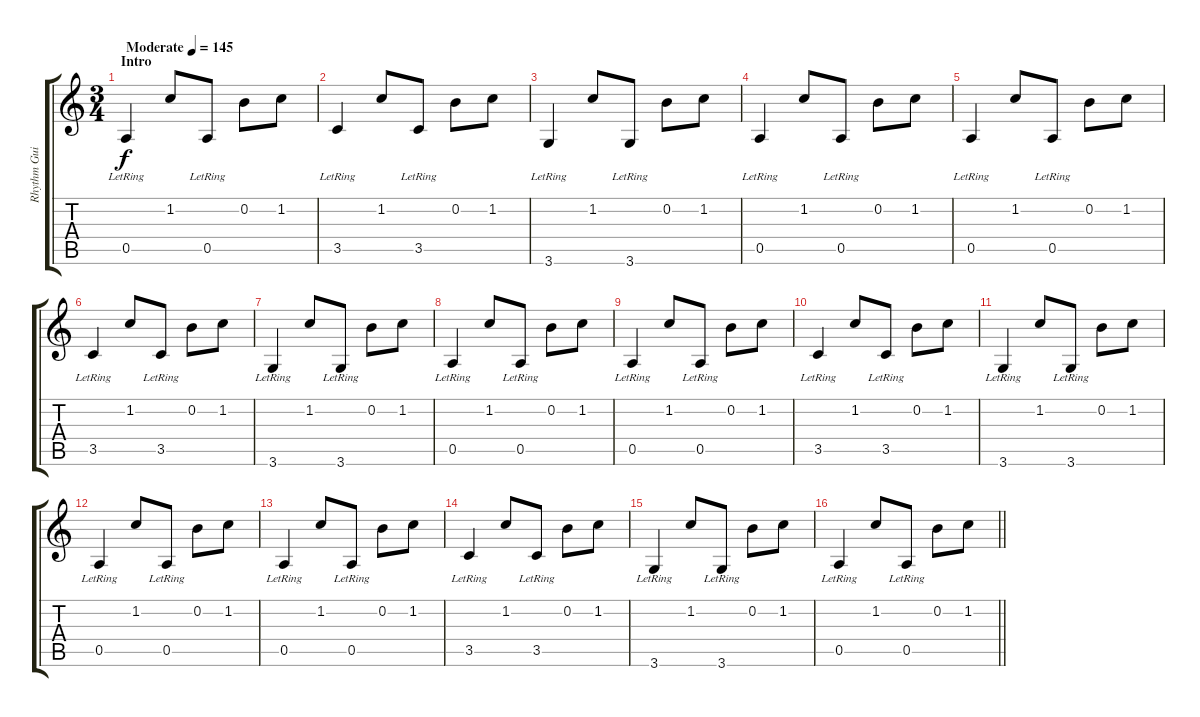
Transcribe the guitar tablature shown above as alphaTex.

\track ("Rhythm Guitar" "Rhythm Gui") {instrument acousticguitarsteel}
\staff {score tabs}
\tuning (E4 B3 G3 D3 A2 E2) {hide}
\ts (3 4)
\section ("" "Intro")
\tempo (145 "Moderate")
\clef g2
\ks c
0.5{lr}.4{dy f instrument acousticguitarsteel} 1.2.8 0.5{lr}.8 0.2.8 1.2.8 |
3.5{lr}.4 1.2.8 3.5{lr}.8 0.2.8 1.2.8 |
3.6{lr}.4 1.2.8 3.6{lr}.8 0.2.8 1.2.8 |
0.5{lr}.4 1.2.8 0.5{lr}.8 0.2.8 1.2.8 |
0.5{lr}.4 1.2.8 0.5{lr}.8 0.2.8 1.2.8 |
3.5{lr}.4 1.2.8 3.5{lr}.8 0.2.8 1.2.8 |
3.6{lr}.4 1.2.8 3.6{lr}.8 0.2.8 1.2.8 |
0.5{lr}.4 1.2.8 0.5{lr}.8 0.2.8 1.2.8 |
0.5{lr}.4 1.2.8 0.5{lr}.8 0.2.8 1.2.8 |
3.5{lr}.4 1.2.8 3.5{lr}.8 0.2.8 1.2.8 |
3.6{lr}.4 1.2.8 3.6{lr}.8 0.2.8 1.2.8 |
0.5{lr}.4 1.2.8 0.5{lr}.8 0.2.8 1.2.8 |
0.5{lr}.4 1.2.8 0.5{lr}.8 0.2.8 1.2.8 |
3.5{lr}.4 1.2.8 3.5{lr}.8 0.2.8 1.2.8 |
3.6{lr}.4 1.2.8 3.6{lr}.8 0.2.8 1.2.8 |
\barLineRight lightlight
0.5{lr}.4 1.2.8 0.5{lr}.8 0.2.8 1.2.8
